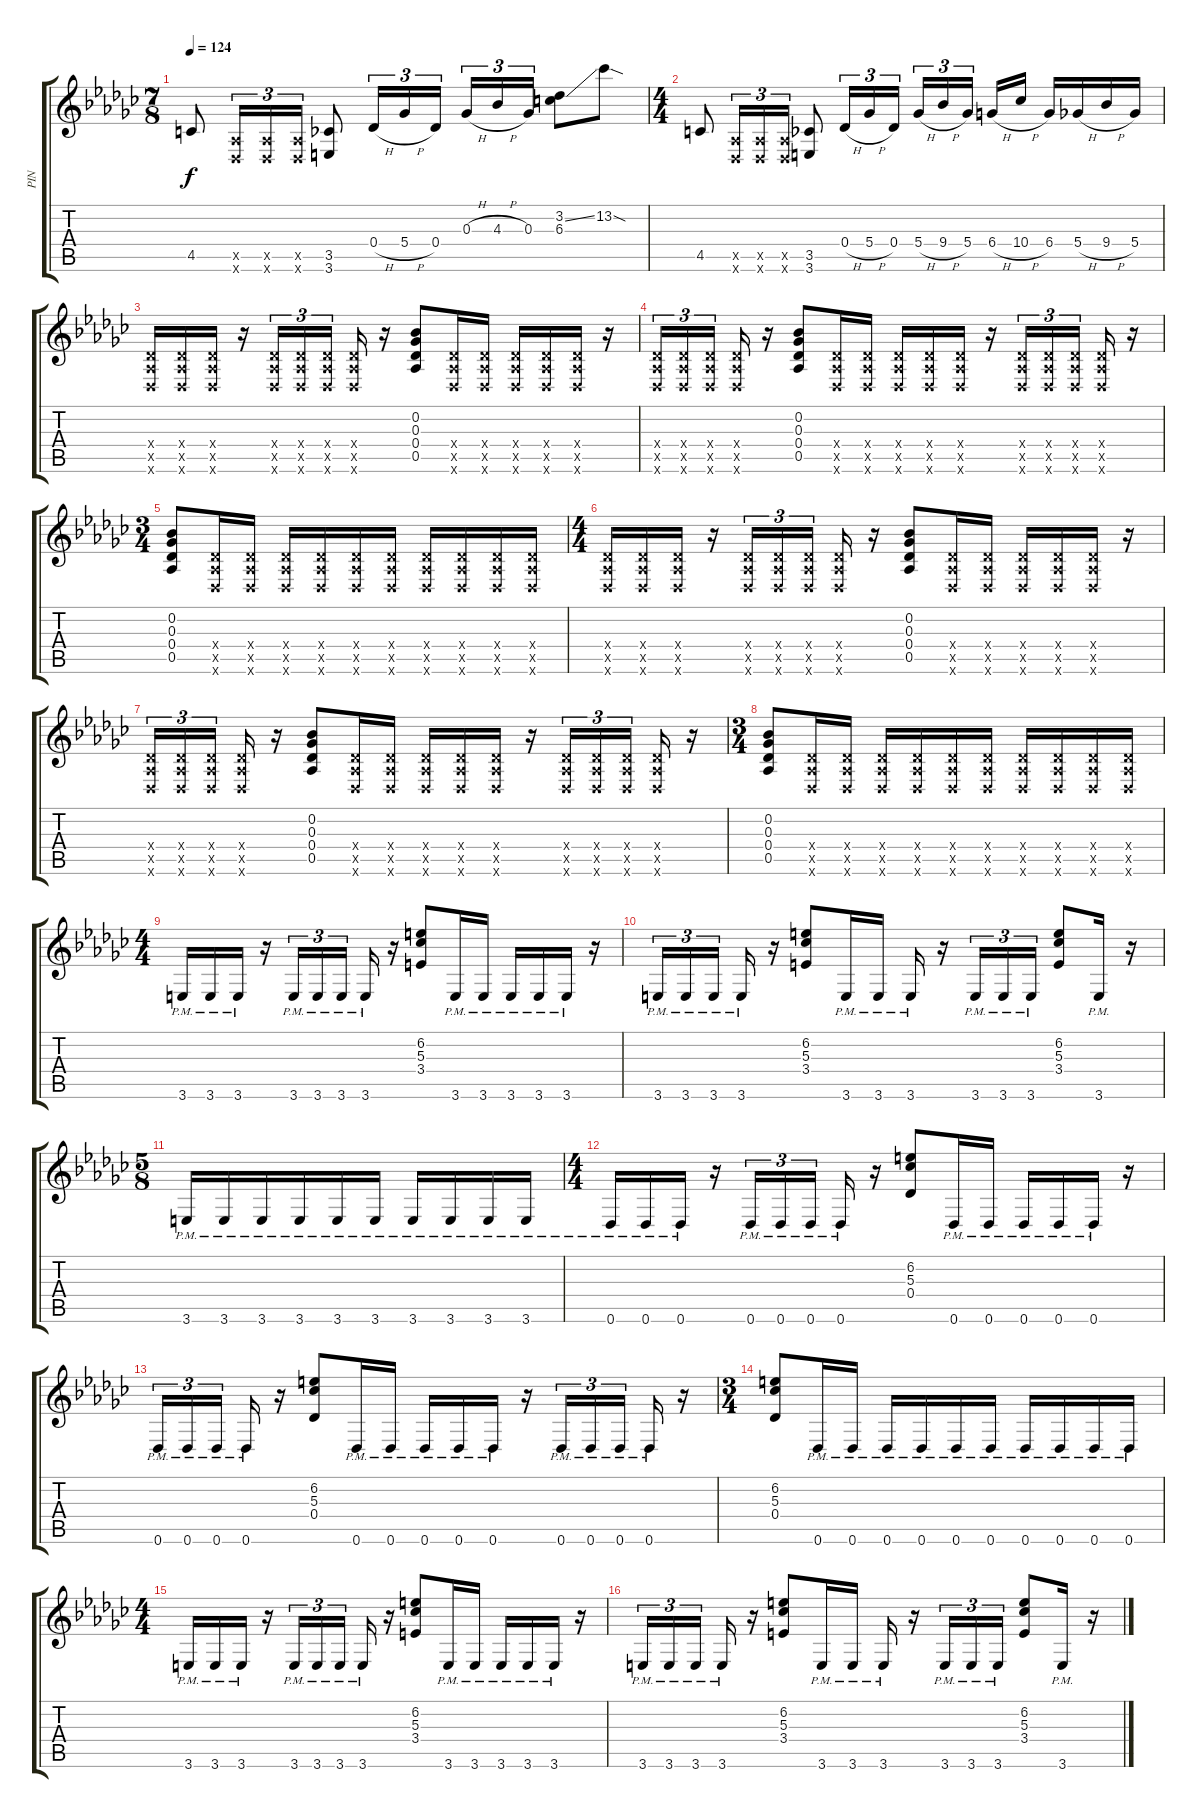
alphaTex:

\track ("PIN" "PIN") {instrument distortionguitar}
\staff {score tabs}
\tuning (Eb4 Bb3 Gb3 Db3 Ab2 Db2) {hide}
\ts (7 8)
\tempo 124
\clef g2
\ks gb
4.5.8{dy f} (0.5{x} 0.6{x}).16{tu (3 2)} (0.5{x} 0.6{x}).16{tu (3 2)} (0.5{x} 0.6{x}).16{tu (3 2)} (3.5 3.6).8 0.4{h}.16{tu (3 2)} 5.4{h}.16{tu (3 2)} 0.4.16{tu (3 2)} 0.3{h}.16{tu (3 2)} 4.3{h}.16{tu (3 2)} 0.3.16{tu (3 2)} (3.2{ss} 6.3).8 13.2{sod}.8 |
\ts (4 4)
4.5.8 (0.5{x} 0.6{x}).16{tu (3 2)} (0.5{x} 0.6{x}).16{tu (3 2)} (0.5{x} 0.6{x}).16{tu (3 2)} (3.5 3.6).8 0.4{h}.16{tu (3 2)} 5.4{h}.16{tu (3 2)} 0.4.16{tu (3 2)} 5.4{h}.16{tu (3 2)} 9.4{h}.16{tu (3 2)} 5.4.16{tu (3 2)} 6.4{h}.16 10.4{h}.16 6.4.16 5.4{h}.16 9.4{h}.16 5.4.16 |
(0.4{x} 0.5{x} 0.6{x}).16 (0.4{x} 0.5{x} 0.6{x}).16 (0.4{x} 0.5{x} 0.6{x}).16 r.16 (0.4{x} 0.5{x} 0.6{x}).16{tu (3 2)} (0.4{x} 0.5{x} 0.6{x}).16{tu (3 2)} (0.4{x} 0.5{x} 0.6{x}).16{tu (3 2)} (0.4{x} 0.5{x} 0.6{x}).16 r.16 (0.2 0.3 0.4 0.5).8 (0.4{x} 0.5{x} 0.6{x}).16 (0.4{x} 0.5{x} 0.6{x}).16 (0.4{x} 0.5{x} 0.6{x}).16 (0.4{x} 0.5{x} 0.6{x}).16 (0.4{x} 0.5{x} 0.6{x}).16 r.16 |
(0.4{x} 0.5{x} 0.6{x}).16{tu (3 2)} (0.4{x} 0.5{x} 0.6{x}).16{tu (3 2)} (0.4{x} 0.5{x} 0.6{x}).16{tu (3 2)} (0.4{x} 0.5{x} 0.6{x}).16 r.16 (0.2 0.3 0.4 0.5).8 (0.4{x} 0.5{x} 0.6{x}).16 (0.4{x} 0.5{x} 0.6{x}).16 (0.4{x} 0.5{x} 0.6{x}).16 (0.4{x} 0.5{x} 0.6{x}).16 (0.4{x} 0.5{x} 0.6{x}).16 r.16 (0.4{x} 0.5{x} 0.6{x}).16{tu (3 2)} (0.4{x} 0.5{x} 0.6{x}).16{tu (3 2)} (0.4{x} 0.5{x} 0.6{x}).16{tu (3 2)} (0.4{x} 0.5{x} 0.6{x}).16 r.16 |
\ts (3 4)
(0.2 0.3 0.4 0.5).8 (0.4{x} 0.5{x} 0.6{x}).16 (0.4{x} 0.5{x} 0.6{x}).16 (0.4{x} 0.5{x} 0.6{x}).16 (0.4{x} 0.5{x} 0.6{x}).16 (0.4{x} 0.5{x} 0.6{x}).16 (0.4{x} 0.5{x} 0.6{x}).16 (0.4{x} 0.5{x} 0.6{x}).16 (0.4{x} 0.5{x} 0.6{x}).16 (0.4{x} 0.5{x} 0.6{x}).16 (0.4{x} 0.5{x} 0.6{x}).16 |
\ts (4 4)
(0.4{x} 0.5{x} 0.6{x}).16 (0.4{x} 0.5{x} 0.6{x}).16 (0.4{x} 0.5{x} 0.6{x}).16 r.16 (0.4{x} 0.5{x} 0.6{x}).16{tu (3 2)} (0.4{x} 0.5{x} 0.6{x}).16{tu (3 2)} (0.4{x} 0.5{x} 0.6{x}).16{tu (3 2)} (0.4{x} 0.5{x} 0.6{x}).16 r.16 (0.2 0.3 0.4 0.5).8 (0.4{x} 0.5{x} 0.6{x}).16 (0.4{x} 0.5{x} 0.6{x}).16 (0.4{x} 0.5{x} 0.6{x}).16 (0.4{x} 0.5{x} 0.6{x}).16 (0.4{x} 0.5{x} 0.6{x}).16 r.16 |
(0.4{x} 0.5{x} 0.6{x}).16{tu (3 2)} (0.4{x} 0.5{x} 0.6{x}).16{tu (3 2)} (0.4{x} 0.5{x} 0.6{x}).16{tu (3 2)} (0.4{x} 0.5{x} 0.6{x}).16 r.16 (0.2 0.3 0.4 0.5).8 (0.4{x} 0.5{x} 0.6{x}).16 (0.4{x} 0.5{x} 0.6{x}).16 (0.4{x} 0.5{x} 0.6{x}).16 (0.4{x} 0.5{x} 0.6{x}).16 (0.4{x} 0.5{x} 0.6{x}).16 r.16 (0.4{x} 0.5{x} 0.6{x}).16{tu (3 2)} (0.4{x} 0.5{x} 0.6{x}).16{tu (3 2)} (0.4{x} 0.5{x} 0.6{x}).16{tu (3 2)} (0.4{x} 0.5{x} 0.6{x}).16 r.16 |
\ts (3 4)
(0.2 0.3 0.4 0.5).8 (0.4{x} 0.5{x} 0.6{x}).16 (0.4{x} 0.5{x} 0.6{x}).16 (0.4{x} 0.5{x} 0.6{x}).16 (0.4{x} 0.5{x} 0.6{x}).16 (0.4{x} 0.5{x} 0.6{x}).16 (0.4{x} 0.5{x} 0.6{x}).16 (0.4{x} 0.5{x} 0.6{x}).16 (0.4{x} 0.5{x} 0.6{x}).16 (0.4{x} 0.5{x} 0.6{x}).16 (0.4{x} 0.5{x} 0.6{x}).16 |
\ts (4 4)
3.6{pm}.16 3.6{pm}.16 3.6{pm}.16 r.16 3.6{pm}.16{tu (3 2)} 3.6{pm}.16{tu (3 2)} 3.6{pm}.16{tu (3 2)} 3.6{pm}.16 r.16 (6.2 5.3 3.4).8 3.6{pm}.16 3.6{pm}.16 3.6{pm}.16 3.6{pm}.16 3.6{pm}.16 r.16 |
3.6{pm}.16{tu (3 2)} 3.6{pm}.16{tu (3 2)} 3.6{pm}.16{tu (3 2)} 3.6{pm}.16 r.16 (6.2 5.3 3.4).8 3.6{pm}.16 3.6{pm}.16 3.6{pm}.16 r.16 3.6{pm}.16{tu (3 2)} 3.6{pm}.16{tu (3 2)} 3.6{pm}.16{tu (3 2)} (6.2 5.3 3.4).8 3.6{pm}.16 r.16 |
\ts (5 8)
3.6{pm}.16 3.6{pm}.16 3.6{pm}.16 3.6{pm}.16 3.6{pm}.16 3.6{pm}.16 3.6{pm}.16 3.6{pm}.16 3.6{pm}.16 3.6{pm}.16 |
\ts (4 4)
0.6{pm}.16 0.6{pm}.16 0.6{pm}.16 r.16 0.6{pm}.16{tu (3 2)} 0.6{pm}.16{tu (3 2)} 0.6{pm}.16{tu (3 2)} 0.6{pm}.16 r.16 (6.2 5.3 0.4).8 0.6{pm}.16 0.6{pm}.16 0.6{pm}.16 0.6{pm}.16 0.6{pm}.16 r.16 |
0.6{pm}.16{tu (3 2)} 0.6{pm}.16{tu (3 2)} 0.6{pm}.16{tu (3 2)} 0.6{pm}.16 r.16 (6.2 5.3 0.4).8 0.6{pm}.16 0.6{pm}.16 0.6{pm}.16 0.6{pm}.16 0.6{pm}.16 r.16 0.6{pm}.16{tu (3 2)} 0.6{pm}.16{tu (3 2)} 0.6{pm}.16{tu (3 2)} 0.6{pm}.16 r.16 |
\ts (3 4)
(6.2 5.3 0.4).8 0.6{pm}.16 0.6{pm}.16 0.6{pm}.16 0.6{pm}.16 0.6{pm}.16 0.6{pm}.16 0.6{pm}.16 0.6{pm}.16 0.6{pm}.16 0.6{pm}.16 |
\ts (4 4)
3.6{pm}.16 3.6{pm}.16 3.6{pm}.16 r.16 3.6{pm}.16{tu (3 2)} 3.6{pm}.16{tu (3 2)} 3.6{pm}.16{tu (3 2)} 3.6{pm}.16 r.16 (6.2 5.3 3.4).8 3.6{pm}.16 3.6{pm}.16 3.6{pm}.16 3.6{pm}.16 3.6{pm}.16 r.16 |
3.6{pm}.16{tu (3 2)} 3.6{pm}.16{tu (3 2)} 3.6{pm}.16{tu (3 2)} 3.6{pm}.16 r.16 (6.2 5.3 3.4).8 3.6{pm}.16 3.6{pm}.16 3.6{pm}.16 r.16 3.6{pm}.16{tu (3 2)} 3.6{pm}.16{tu (3 2)} 3.6{pm}.16{tu (3 2)} (6.2 5.3 3.4).8 3.6{pm}.16 r.16
